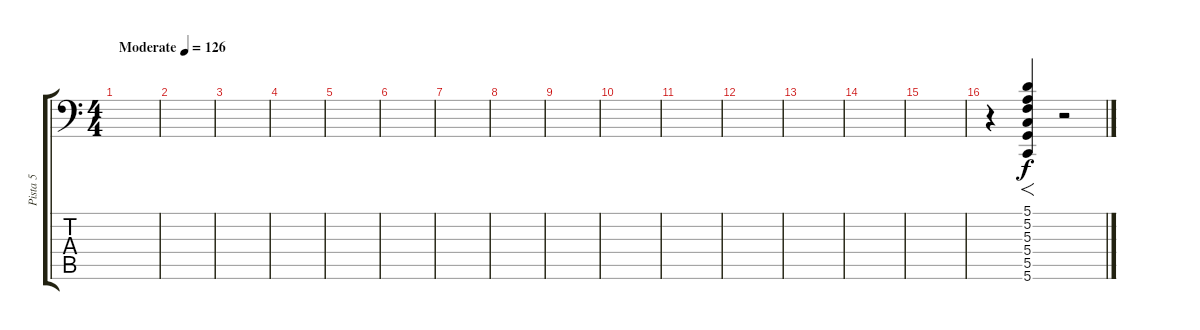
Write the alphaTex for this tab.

\track ("Pista 5" "Pista 5") {instrument reversecymbal}
\staff {score tabs}
\tuning (A3 E3 C3 G2 D2 G1) {hide}
\ts (4 4)
\tempo (126 "Moderate")
\clef f4
\ks c
|
|
|
|
|
|
|
|
|
|
|
|
|
|
|
r.4 (5.1 5.2 5.3 5.4 5.5 5.6).4{f} r.2
